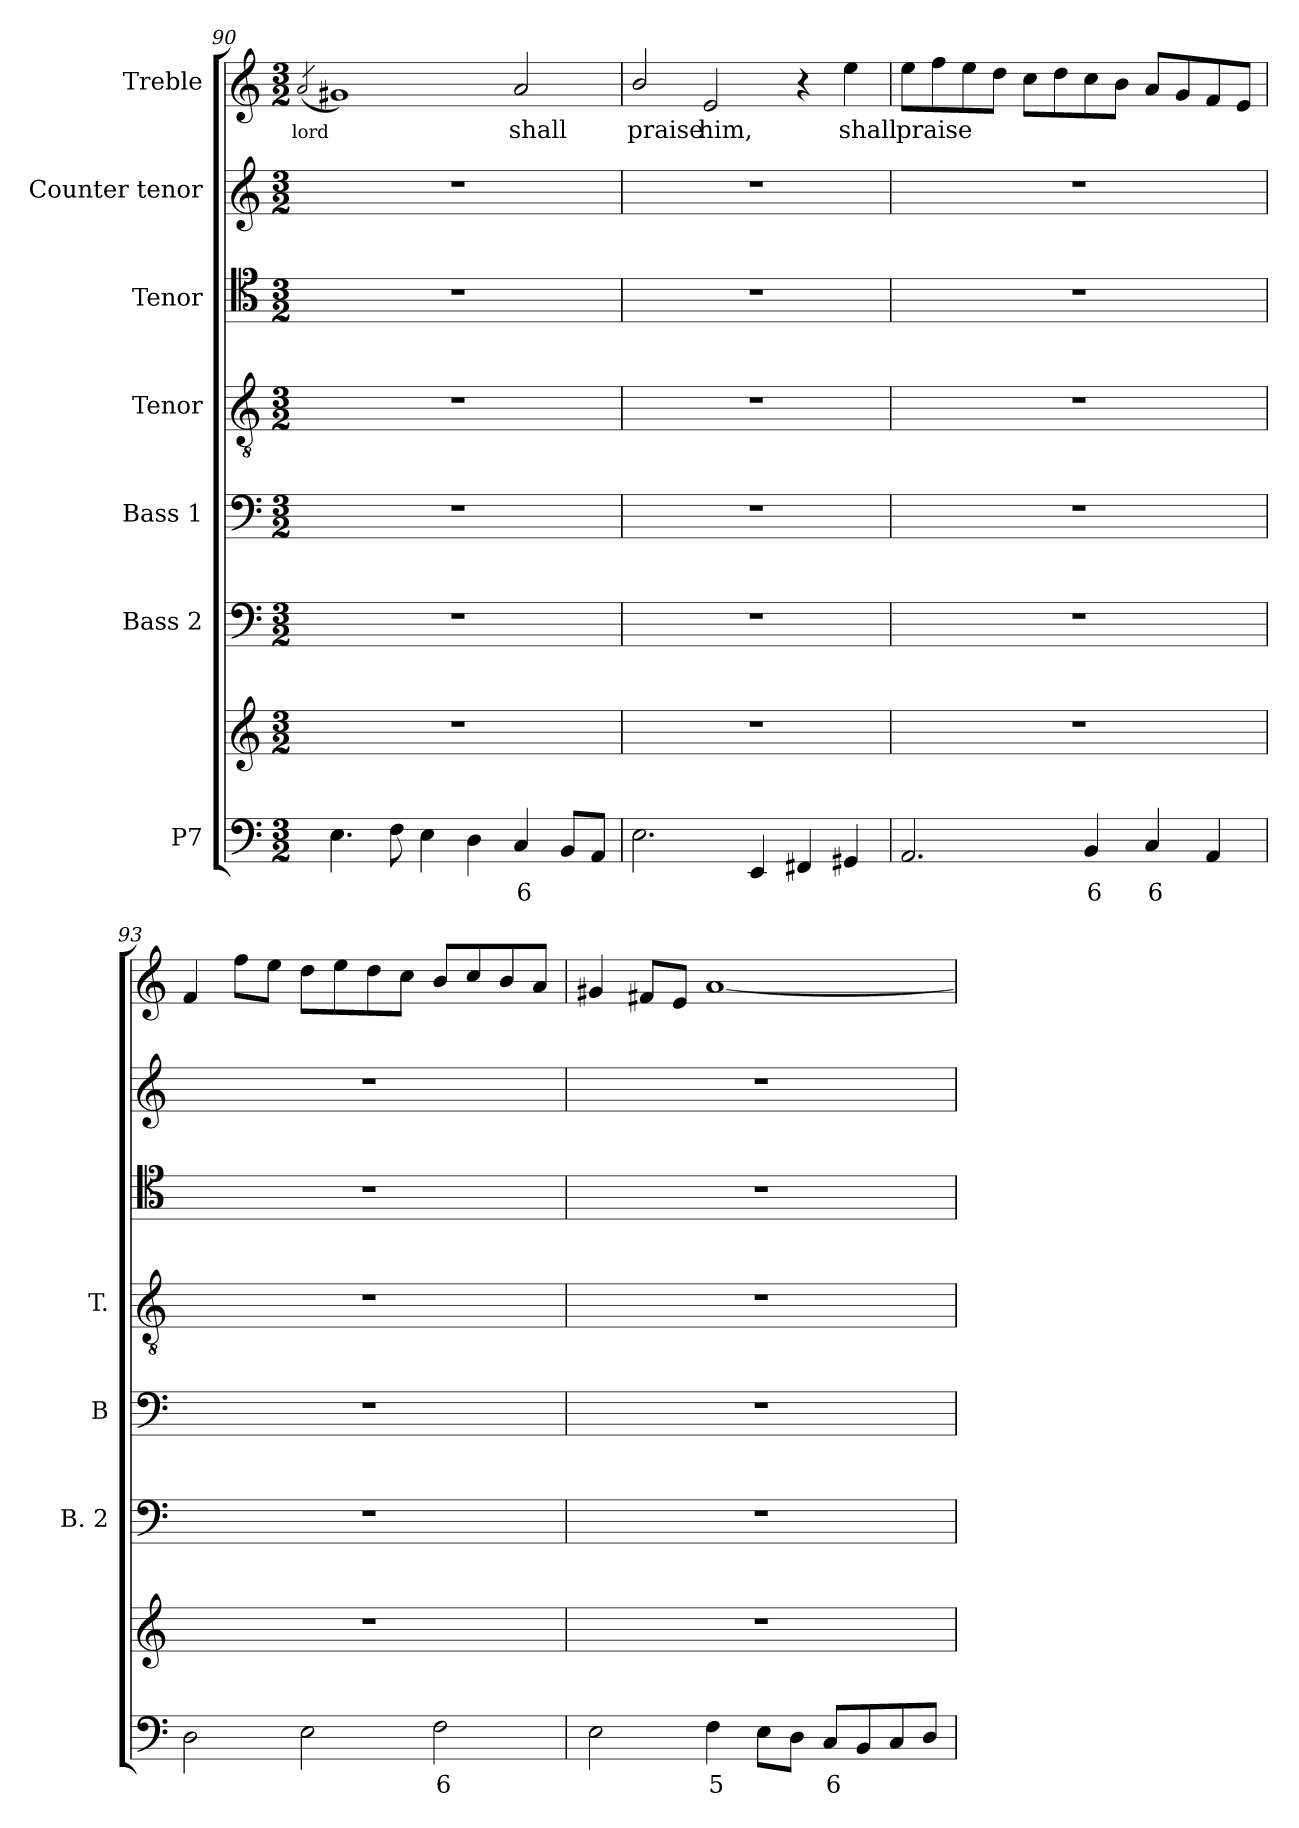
**kern	**text	**kern	**kern	**kern	**kern	**kern	**kern	**kern	**text
*part7	*part7	*part7	*part6	*part5	*part4	*part3	*part2	*part1	*part1
*staff8	*staff8	*staff7	*staff6	*staff5	*staff4	*staff3	*staff2	*staff1	*staff1
*I"P7	*	*	*I"Bass 2	*I"Bass 1	*I"Tenor	*I"Tenor	*I"Counter tenor	*I"Treble	*
*	*	*	*I'B. 2	*I'B	*I'T.	*	*	*	*
*clefF4	*	*clefG2	*clefF4	*clefF4	*clefGv2	*clefC4	*clefG2	*clefG2	*
*	*	*	*	*	*ITrd7c12	*	*	*	*
*k[]	*	*k[]	*k[]	*k[]	*k[]	*k[]	*k[]	*k[]	*
*C:	*	*C:	*C:	*C:	*C:	*C:	*C:	*C:	*
*M3/2	*	*M3/2	*M3/2	*M3/2	*M3/2	*M3/2	*M3/2	*M3/2	*
=90	=90	=90	=90	=90	=90	=90	=90	=90	=90
!	!	!	!	!	!	!	!	!	!LO:LY:b:color=#000000
.	.	.	.	.	.	.	.	(2qai/	lord
!	!	!LO:N:vis=1	!LO:N:vis=1	!LO:N:vis=1	!LO:N:vis=1	!LO:N:vis=1	!LO:N:vis=1	!	!
4.Ei\	.	1.r	1.r	1.r	1.r	1.r	1.r	1g#Xi)	.
8Fi\	.	.	.	.	.	.	.	.	.
4Ei\	.	.	.	.	.	.	.	.	.
4Di\	.	.	.	.	.	.	.	.	.
!	!LO:LY:b:color=#000000	!	!	!	!	!	!	!	!
!	!	!	!	!	!	!	!	!	!LO:LY:b:color=#000000
4Ci/	6	.	.	.	.	.	.	2ai/	shall
8BBi/L	.	.	.	.	.	.	.	.	.
8AAi/J	.	.	.	.	.	.	.	.	.
=91	=91	=91	=91	=91	=91	=91	=91	=91	=91
!	!	!LO:N:vis=1	!LO:N:vis=1	!LO:N:vis=1	!LO:N:vis=1	!LO:N:vis=1	!LO:N:vis=1	!	!
!	!	!	!	!	!	!	!	!	!LO:LY:b:color=#000000
2.Ei\	.	1.r	1.r	1.r	1.r	1.r	1.r	2bi/	praise
!	!	!	!	!	!	!	!	!	!LO:LY:b:color=#000000
.	.	.	.	.	.	.	.	2ei/	him,
4EEi/	.	.	.	.	.	.	.	.	.
4FF#Xi/	.	.	.	.	.	.	.	4r	.
!	!	!	!	!	!	!	!	!	!LO:LY:b:color=#000000
4GG#Xi/	.	.	.	.	.	.	.	4eei\	shall
!!LO:LB:g=z
=92	=92	=92	=92	=92	=92	=92	=92	=92	=92
!	!	!LO:N:vis=1	!LO:N:vis=1	!LO:N:vis=1	!LO:N:vis=1	!LO:N:vis=1	!LO:N:vis=1	!	!
!	!	!	!	!	!	!	!	!	!LO:LY:b:color=#000000
2.AAi/	.	1.r	1.r	1.r	1.r	1.r	1.r	8eei\L	praise
.	.	.	.	.	.	.	.	8ffi\	.
.	.	.	.	.	.	.	.	8eei\	.
.	.	.	.	.	.	.	.	8ddi\J	.
.	.	.	.	.	.	.	.	8cci\L	.
.	.	.	.	.	.	.	.	8ddi\	.
!	!LO:LY:b:color=#000000	!	!	!	!	!	!	!	!
4BBi/	6	.	.	.	.	.	.	8cci\	.
.	.	.	.	.	.	.	.	8bi\J	.
!	!LO:LY:b:color=#000000	!	!	!	!	!	!	!	!
4Ci/	6	.	.	.	.	.	.	8ai/L	.
.	.	.	.	.	.	.	.	8gi/	.
4AAi/	.	.	.	.	.	.	.	8fi/	.
.	.	.	.	.	.	.	.	8ei/J	.
=93	=93	=93	=93	=93	=93	=93	=93	=93	=93
!	!	!LO:N:vis=1	!LO:N:vis=1	!LO:N:vis=1	!LO:N:vis=1	!LO:N:vis=1	!LO:N:vis=1	!	!
2Di\	.	1.r	1.r	1.r	1.r	1.r	1.r	4fi/	.
.	.	.	.	.	.	.	.	8ffi\L	.
.	.	.	.	.	.	.	.	8eei\J	.
2Ei\	.	.	.	.	.	.	.	8ddi\L	.
.	.	.	.	.	.	.	.	8eei\	.
.	.	.	.	.	.	.	.	8ddi\	.
.	.	.	.	.	.	.	.	8cci\J	.
!	!LO:LY:b:color=#000000	!	!	!	!	!	!	!	!
2Fi\	6	.	.	.	.	.	.	8bi/L	.
.	.	.	.	.	.	.	.	8cci/	.
.	.	.	.	.	.	.	.	8bi/	.
.	.	.	.	.	.	.	.	8ai/J	.
=94	=94	=94	=94	=94	=94	=94	=94	=94	=94
!	!	!LO:N:vis=1	!LO:N:vis=1	!LO:N:vis=1	!LO:N:vis=1	!LO:N:vis=1	!LO:N:vis=1	!	!
2Ei\	.	1.r	1.r	1.r	1.r	1.r	1.r	4g#Xi/	.
.	.	.	.	.	.	.	.	8f#Xi/L	.
.	.	.	.	.	.	.	.	8ei/J	.
!	!LO:LY:b:color=#000000	!	!	!	!	!	!	!	!
4Fi\	5	.	.	.	.	.	.	[1ai	.
8Ei\L	.	.	.	.	.	.	.	.	.
8Di\J	.	.	.	.	.	.	.	.	.
!	!LO:LY:b:color=#000000	!	!	!	!	!	!	!	!
8Ci/L	6	.	.	.	.	.	.	.	.
8BBi/	.	.	.	.	.	.	.	.	.
8Ci/	.	.	.	.	.	.	.	.	.
8Di/J	.	.	.	.	.	.	.	.	.
=	=	=	=	=	=	=	=	=	=
*-	*-	*-	*-	*-	*-	*-	*-	*-	*-
